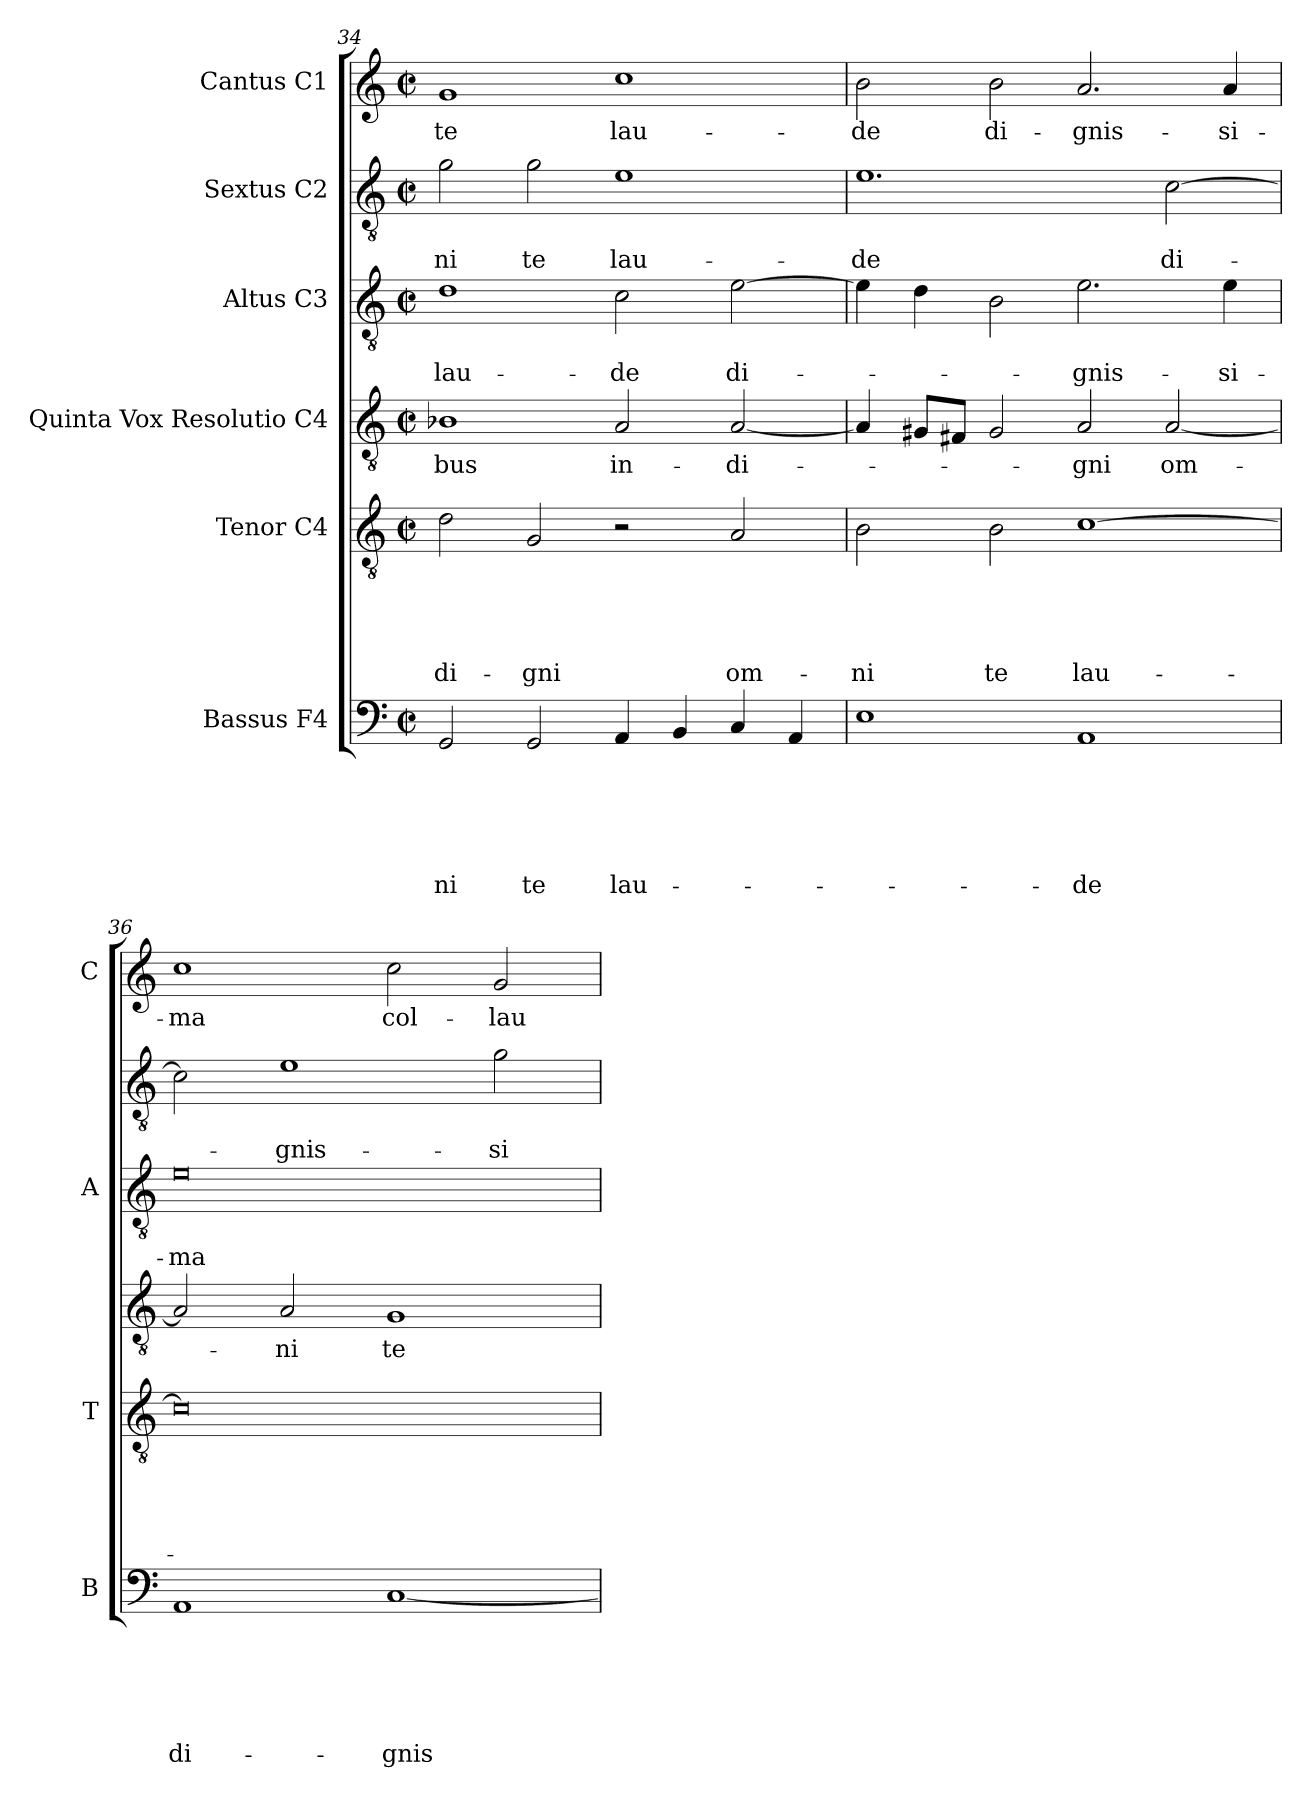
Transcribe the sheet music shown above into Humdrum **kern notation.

**kern	**text	**text	**text	**text	**text	**text	**kern	**text	**text	**text	**text	**text	**kern	**text	**kern	**text	**text	**kern	**text	**text	**kern	**text
*part6	*part6	*part6	*part6	*part6	*part6	*part6	*part5	*part5	*part5	*part5	*part5	*part5	*part4	*part4	*part3	*part3	*part3	*part2	*part2	*part2	*part1	*part1
*staff6	*staff6	*staff6	*staff6	*staff6	*staff6	*staff6	*staff5	*staff5	*staff5	*staff5	*staff5	*staff5	*staff4	*staff4	*staff3	*staff3	*staff3	*staff2	*staff2	*staff2	*staff1	*staff1
*I"Bassus F4	*	*	*	*	*	*	*I"Tenor C4	*	*	*	*	*	*I"Quinta Vox Resolutio C4	*	*I"Altus C3	*	*	*I"Sextus C2	*	*	*I"Cantus C1	*
*I'B	*	*	*	*	*	*	*I'T	*	*	*	*	*	*	*	*I'A	*	*	*	*	*	*I'C	*
*clefF4	*	*	*	*	*	*	*clefGv2	*	*	*	*	*	*clefGv2	*	*clefGv2	*	*	*clefGv2	*	*	*clefG2	*
*k[]	*	*	*	*	*	*	*k[]	*	*	*	*	*	*k[]	*	*k[]	*	*	*k[]	*	*	*k[]	*
*C:	*	*	*	*	*	*	*C:	*	*	*	*	*	*C:	*	*C:	*	*	*C:	*	*	*C:	*
*M2/2	*	*	*	*	*	*	*M2/2	*	*	*	*	*	*M2/2	*	*M2/2	*	*	*M2/2	*	*	*M2/2	*
*met(c|)	*	*	*	*	*	*	*met(c|)	*	*	*	*	*	*met(c|)	*	*met(c|)	*	*	*met(c|)	*	*	*met(c|)	*
=34	=34	=34	=34	=34	=34	=34	=34	=34	=34	=34	=34	=34	=34	=34	=34	=34	=34	=34	=34	=34	=34	=34
!	!	!	!	!	!	!LO:LY:b	!	!	!	!	!	!LO:LY:b	!	!LO:LY:b	!	!	!LO:LY:b	!	!	!LO:LY:b	!	!LO:LY:b
2GG/	.	.	.	.	.	-ni	2d\	.	.	.	.	-di-	1B-X	-bus	1d	.	lau-	2g\	.	-ni	1g	te
!	!	!	!	!	!	!LO:LY:b	!	!	!	!	!	!LO:LY:b	!	!	!	!	!	!	!	!LO:LY:b	!	!
2GG/	.	.	.	.	.	te	2G/	.	.	.	.	-gni	.	.	.	.	.	2g\	.	te	.	.
!	!	!	!	!	!	!LO:LY:b	!	!	!	!	!	!	!	!LO:LY:b	!	!	!LO:LY:b	!	!	!LO:LY:b	!	!LO:LY:b
4AA/	.	.	.	.	.	lau-	2r	.	.	.	.	.	2A/	in-	2c\	.	-de	1e	.	lau-	1cc	lau-
4BB/	.	.	.	.	.	.	.	.	.	.	.	.	.	.	.	.	.	.	.	.	.	.
!	!	!	!	!	!	!	!	!	!	!	!	!LO:LY:b	!	!LO:LY:b	!	!	!LO:LY:b	!	!	!	!	!
4C/	.	.	.	.	.	.	2A/	.	.	.	.	om-	[2A/	-di-	[2e\	.	di-	.	.	.	.	.
4AA/	.	.	.	.	.	.	.	.	.	.	.	.	.	.	.	.	.	.	.	.	.	.
=35	=35	=35	=35	=35	=35	=35	=35	=35	=35	=35	=35	=35	=35	=35	=35	=35	=35	=35	=35	=35	=35	=35
!	!	!	!	!	!	!	!	!	!	!	!	!LO:LY:b	!	!	!	!	!	!	!	!LO:LY:b	!	!LO:LY:b
1E	.	.	.	.	.	.	2B\	.	.	.	.	-ni	4A/]	.	4e\]	.	.	1.e	.	-de	2b\	-de
.	.	.	.	.	.	.	.	.	.	.	.	.	8G#X/L	.	4d\	.	.	.	.	.	.	.
.	.	.	.	.	.	.	.	.	.	.	.	.	8F#X/J	.	.	.	.	.	.	.	.	.
!	!	!	!	!	!	!	!	!	!	!	!	!LO:LY:b	!	!	!	!	!	!	!	!	!	!LO:LY:b
.	.	.	.	.	.	.	2B\	.	.	.	.	te	2G#/	.	2B\	.	.	.	.	.	2b\	di-
!	!	!	!	!	!	!LO:LY:b	!	!	!	!	!	!LO:LY:b	!	!LO:LY:b	!	!	!LO:LY:b	!	!	!	!	!LO:LY:b
1AA	.	.	.	.	.	-de	[1c	.	.	.	.	lau-	2A/	-gni	2.e\	.	-gnis-	.	.	.	2.a/	-gnis-
!	!	!	!	!	!	!	!	!	!	!	!	!	!	!LO:LY:b	!	!	!	!	!	!LO:LY:b	!	!
.	.	.	.	.	.	.	.	.	.	.	.	.	[2A/	om-	.	.	.	[2c\	.	di-	.	.
!	!	!	!	!	!	!	!	!	!	!	!	!	!	!	!	!	!LO:LY:b	!	!	!	!	!LO:LY:b
.	.	.	.	.	.	.	.	.	.	.	.	.	.	.	4e\	.	-si-	.	.	.	4a/	-si-
=36	=36	=36	=36	=36	=36	=36	=36	=36	=36	=36	=36	=36	=36	=36	=36	=36	=36	=36	=36	=36	=36	=36
!	!	!	!	!	!	!LO:LY:b	!	!	!	!	!	!	!	!	!	!	!LO:LY:b	!	!	!	!	!LO:LY:b
1AA	.	.	.	.	.	di-	0c]	.	.	.	.	.	2A/]	.	0e	.	-ma	2c\]	.	.	1cc	-ma
!	!	!	!	!	!	!	!	!	!	!	!	!	!	!LO:LY:b	!	!	!	!	!	!LO:LY:b	!	!
.	.	.	.	.	.	.	.	.	.	.	.	.	2A/	-ni	.	.	.	1e	.	-gnis-	.	.
!	!	!	!	!	!	!LO:LY:b	!	!	!	!	!	!	!	!LO:LY:b	!	!	!	!	!	!	!	!LO:LY:b
[1C	.	.	.	.	.	-gnis-	.	.	.	.	.	.	1G	te	.	.	.	.	.	.	2cc\	col-
!	!	!	!	!	!	!	!	!	!	!	!	!	!	!	!	!	!	!	!	!LO:LY:b	!	!LO:LY:b
.	.	.	.	.	.	.	.	.	.	.	.	.	.	.	.	.	.	2g\	.	-si-	2g/	-lau-
=	=	=	=	=	=	=	=	=	=	=	=	=	=	=	=	=	=	=	=	=	=	=
*-	*-	*-	*-	*-	*-	*-	*-	*-	*-	*-	*-	*-	*-	*-	*-	*-	*-	*-	*-	*-	*-	*-
